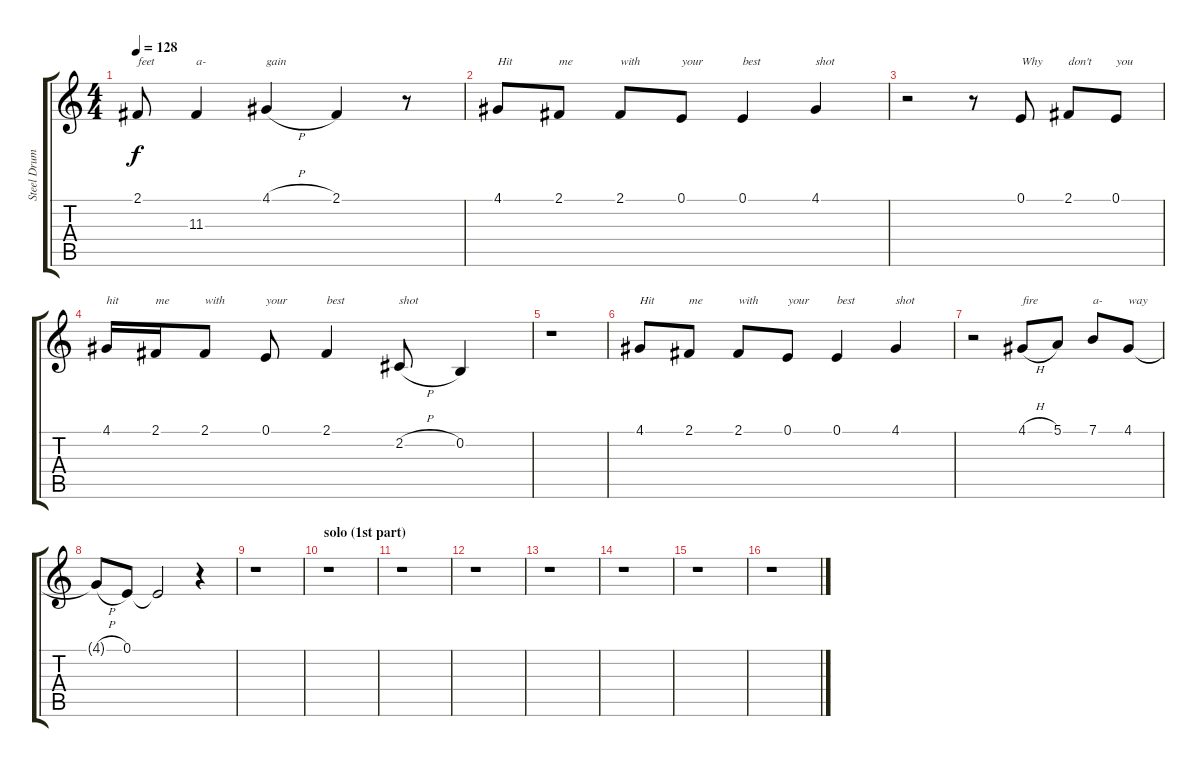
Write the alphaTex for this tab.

\track ("Steel Drums" "Steel Drum") {instrument steeldrums}
\staff {score tabs}
\tuning (E4 B3 G3 D3 A2 E2) {hide}
\ts (4 4)
\tempo 128
\clef g2
\ks c
2.1.8{txt "feet" dy f} 11.3.4{txt "a-"} 4.1{h}.4{txt "gain"} 2.1.4 r.8 |
4.1.8{txt "Hit"} 2.1.8{txt "me"} 2.1.8{txt "with"} 0.1.8{txt "your"} 0.1.4{txt "best"} 4.1.4{txt "shot"} |
r.2 r.8 0.1.8{txt "Why"} 2.1.8{txt "don't"} 0.1.8{txt "you"} |
4.1.16{txt "hit"} 2.1.16{txt "me"} 2.1.8{txt "with"} 0.1.8{txt "your"} 2.1.4{txt "best"} 2.2{h}.8{txt "shot"} 0.2.4 |
r.1 |
4.1.8{txt "Hit"} 2.1.8{txt "me"} 2.1.8{txt "with"} 0.1.8{txt "your"} 0.1.4{txt "best"} 4.1.4{txt "shot"} |
r.2 4.1{h}.8{txt "fire"} 5.1.8 7.1.8{txt "a-"} 4.1.8{txt "way"} |
4.1{h t}.8 0.1.8 0.1{t}.2 r.4 |
r.1 |
\section ("" "solo (1st part)")
r.1 |
r.1 |
r.1 |
r.1 |
r.1 |
r.1 |
r.1
